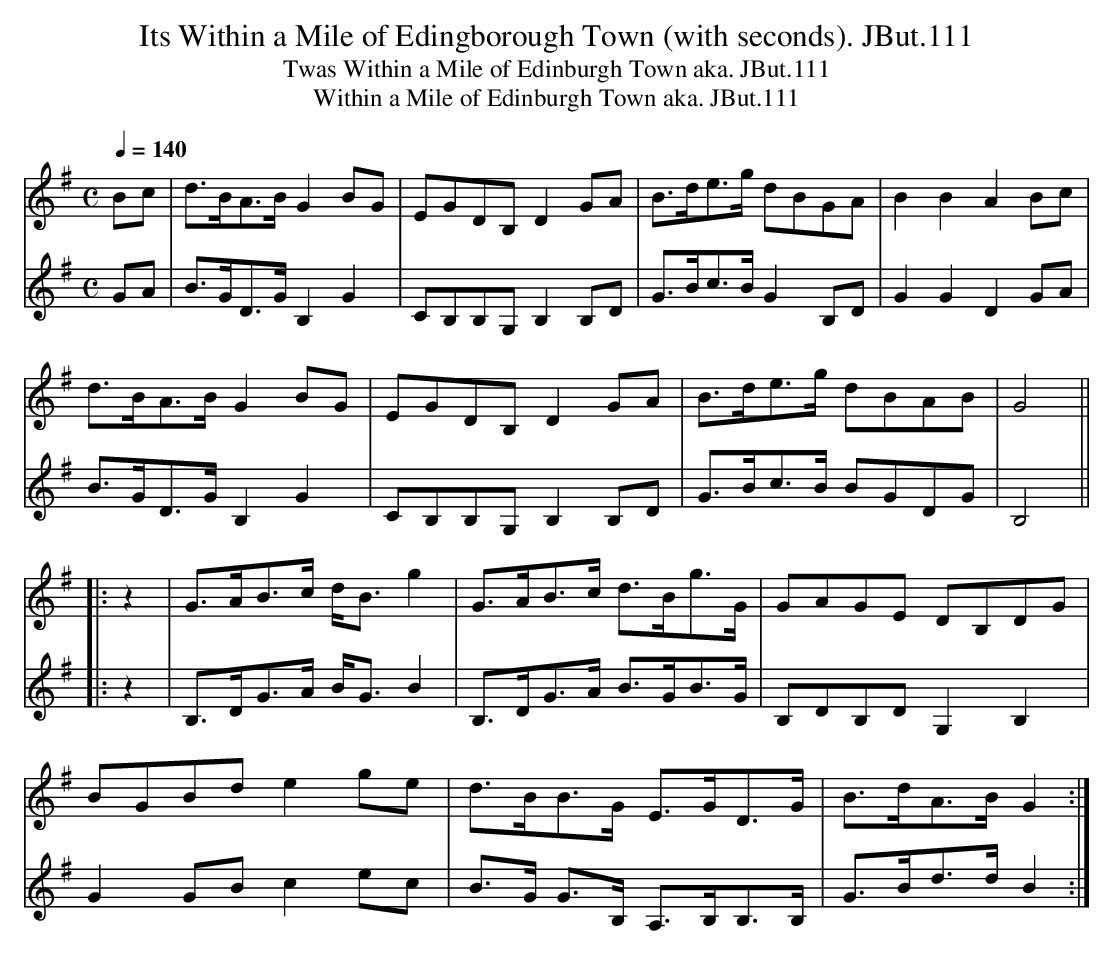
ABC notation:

X:1
T:Its Within a Mile of Edingborough Town (with seconds). JBut.111
T:Twas Within a Mile of Edinburgh Town aka. JBut.111
T:Within a Mile of Edinburgh Town aka. JBut.111
M:C
L:1/8
Q:1/4=140
K:G
V:1
Bc|d>BA>B G2 BG|EGDB, D2 GA|B>de>g dBGA|B2 B2 A2 Bc|
d>BA>B G2 BG|EGDB, D2 GA|B>de>g dBAB|G4||
|:z2|G>AB>c d<B g2|G>AB>c d>Bg>G|GAGE DB,DG|
BGBd e2 ge|d>BB>G E>GD>G|B>dA>B G2:|
V:2
GA | B>GD>G B,2 G2 | CB,B,G, B,2 B,D | G>Bc>B G2 B,D | G2 G2 D2 GA |
B>GD>G B,2 G2 | CB,B,G, B,2 B,D | G>Bc>B BGDG | B,4 ||
|:z2 | B,>DG>A B<G B2 | B,>DG>A B>GB>G | B,DB,D G,2 B,2 | G2 GB c2 ec |
B>G G>B, A,>B,B,>B, | G>Bd>d B2 :|
